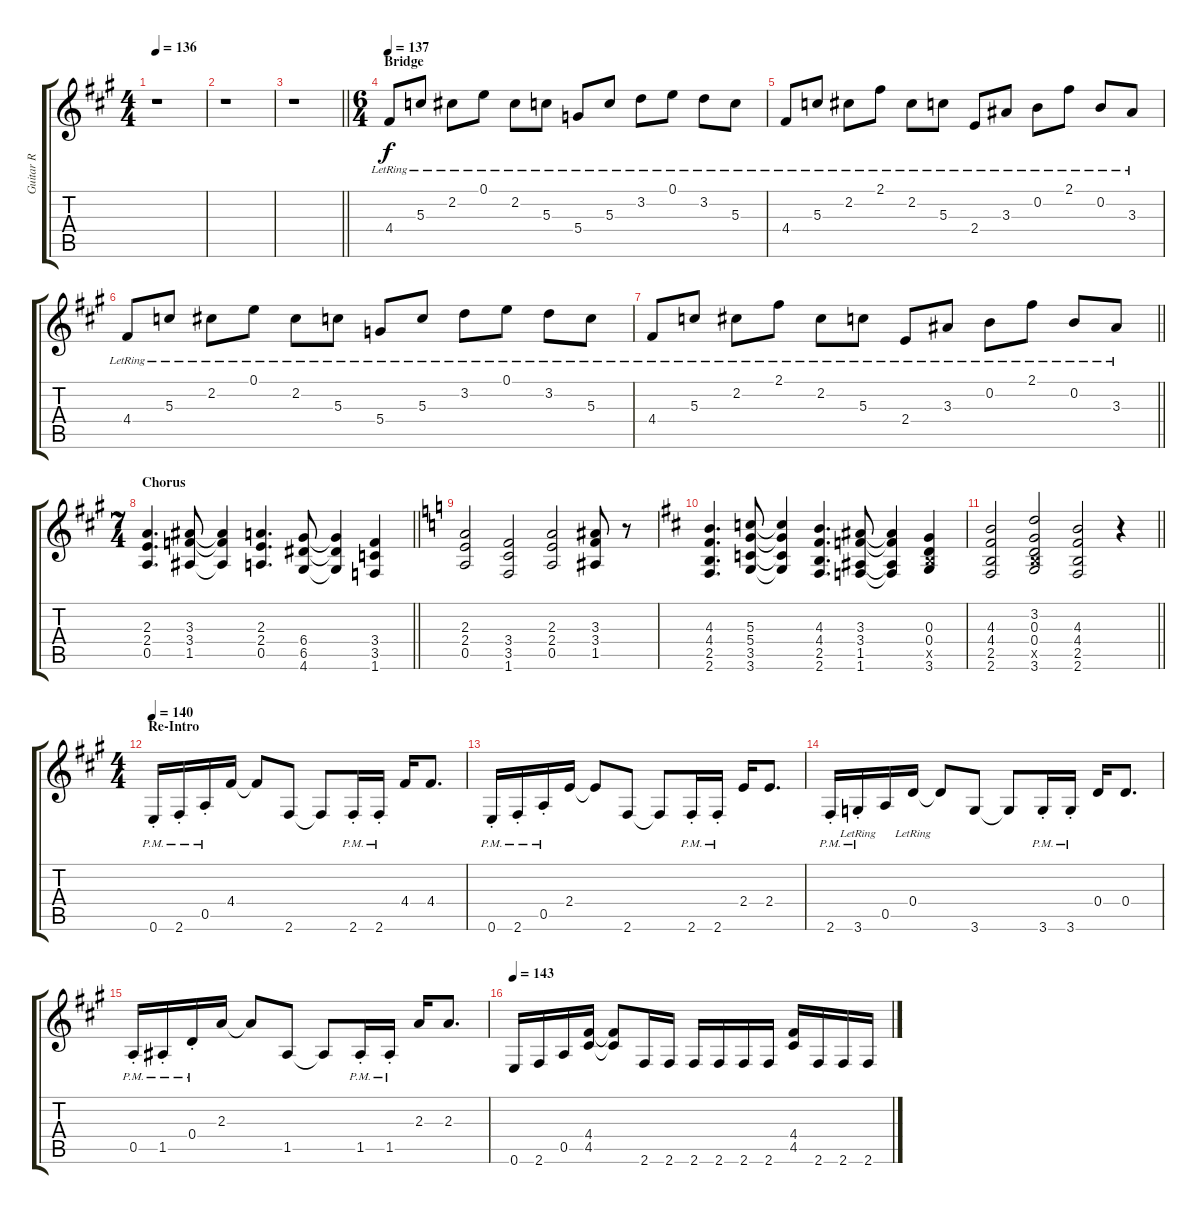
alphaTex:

\track ("Guitar R" "Guitar R") {instrument distortionguitar}
\staff {score tabs}
\tuning (E4 B3 G3 D3 A2 E2) {hide}
\ts (4 4)
\tempo 136
\clef g2
\ks a
r.1{dy f} |
r.1 |
\barLineRight lightlight
r.1 |
\ts (6 4)
\section ("" "Bridge")
\tempo 137
4.4{lr}.8 5.3{lr}.8 2.2{lr}.8 0.1{lr}.8 2.2{lr}.8 5.3{lr}.8 5.4{lr}.8 5.3{lr}.8 3.2{lr}.8 0.1{lr}.8 3.2{lr}.8 5.3{lr}.8 |
4.4{lr}.8 5.3{lr}.8 2.2{lr}.8 2.1{lr}.8 2.2{lr}.8 5.3{lr}.8 2.4{lr}.8 3.3{lr}.8 0.2{lr}.8 2.1{lr}.8 0.2{lr}.8 3.3{lr}.8 |
4.4{lr}.8 5.3{lr}.8 2.2{lr}.8 0.1{lr}.8 2.2{lr}.8 5.3{lr}.8 5.4{lr}.8 5.3{lr}.8 3.2{lr}.8 0.1{lr}.8 3.2{lr}.8 5.3{lr}.8 |
\barLineRight lightlight
4.4{lr}.8 5.3{lr}.8 2.2{lr}.8 2.1{lr}.8 2.2{lr}.8 5.3{lr}.8 2.4{lr}.8 3.3{lr}.8 0.2{lr}.8 2.1{lr}.8 0.2{lr}.8 3.3{lr}.8 |
\ts (7 4)
\section ("" "Chorus")
\barLineRight lightlight
(2.3 2.4 0.5).4{d} (3.3 3.4 1.5).8 (3.3{t} 3.4{t} 1.5{t}).4 (2.3 2.4 0.5).4{d} (6.4 6.5 4.6).8 (6.4{t} 6.5{t} 4.6{t}).4 (3.4 3.5 1.6).4 |
\ks c
(2.3 2.4 0.5).2 (3.4 3.5 1.6).2 (2.3 2.4 0.5).2 (3.3 3.4 1.5).8 r.8 |
\ks d
(4.3 4.4 2.5 2.6).4{d} (5.3 5.4 3.5 3.6).8 (5.3{t} 5.4{t} 3.5{t} 3.6{t}).4 (4.3 4.4 2.5 2.6).4{d} (3.3 3.4 1.5 1.6).8 (3.3{t} 3.4{t} 1.5{t} 1.6{t}).4 (0.3 0.4 2.5{x} 3.6).4 |
\barLineRight lightlight
(4.3 4.4 2.5 2.6).2 (3.2 0.3 0.4 2.5{x} 3.6).2 (4.3 4.4 2.5 2.6).2 r.4 |
\ts (4 4)
\section ("" "Re-Intro")
\tempo 140
\ks a
0.6{pm st}.16 2.6{pm st}.16 0.5{pm st}.16 4.4.16 4.4{t}.8 2.6.8 2.6{t}.8 2.6{pm st}.16 2.6{pm st}.16 4.4.16 4.4.8{d} |
0.6{pm st}.16 2.6{pm st}.16 0.5{pm st}.16 2.4.16 2.4{t}.8 2.6.8 2.6{t}.8 2.6{pm st}.16 2.6{pm st}.16 2.4.16 2.4.8{d} |
2.6{pm st}.16 3.6{pm st lr}.16 0.5.16 0.4{lr}.16 0.4{t}.8 3.6.8 3.6{t}.8 3.6{pm st}.16 3.6{pm st}.16 0.4.16 0.4.8{d} |
0.5{pm st}.16 1.5{pm st}.16 0.4{pm st}.16 2.3.16 2.3{t}.8 1.5.8 1.5{t}.8 1.5{pm st}.16 1.5{pm st}.16 2.3.16 2.3.8{d} |
\tempo 143
0.6.16 2.6.16 0.5.16 (4.4 4.5).16 (4.4{t} 4.5{t}).8 2.6.16 2.6.16 2.6.16 2.6.16 2.6.16 2.6.16 (4.4 4.5).16 2.6.16 2.6.16 2.6.16
